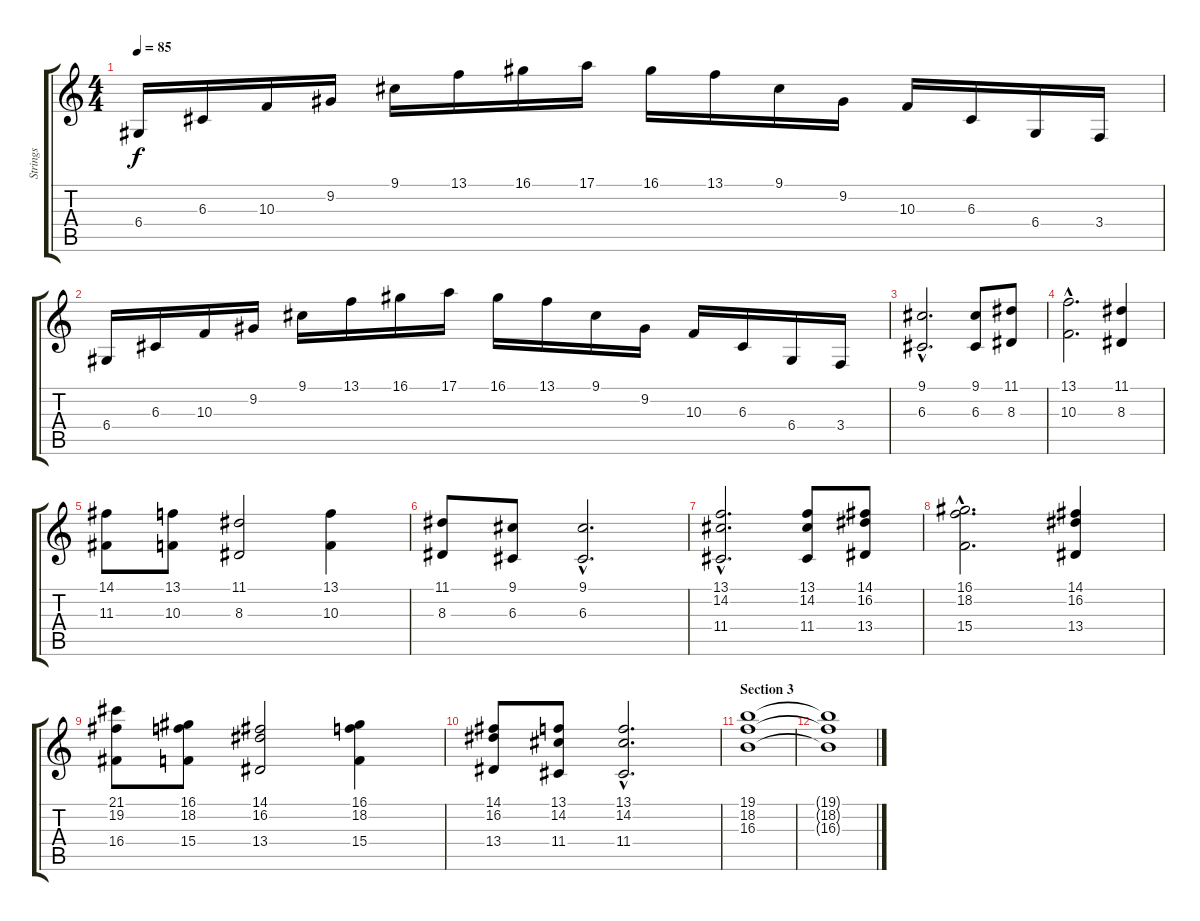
\track ("Strings" "Strings") {instrument stringensemble1}
\staff {score tabs}
\tuning (E4 B3 G3 D3 A2 E2) {hide}
\ts (4 4)
\tempo 85
\clef g2
\ks c
6.4.16{dy f} 6.3.16 10.3.16 9.2.16 9.1.16 13.1.16 16.1.16 17.1.16 16.1.16 13.1.16 9.1.16 9.2.16 10.3.16 6.3.16 6.4.16 3.4.16 |
6.4.16 6.3.16 10.3.16 9.2.16 9.1.16 13.1.16 16.1.16 17.1.16 16.1.16 13.1.16 9.1.16 9.2.16 10.3.16 6.3.16 6.4.16 3.4.16 |
(9.1{hac} 6.3{hac}).2{d} (9.1 6.3).8 (11.1 8.3).8 |
(13.1{hac} 10.3{hac}).2{d} (11.1 8.3).4 |
(14.1 11.3).8 (13.1 10.3).8 (11.1 8.3).2 (13.1 10.3).4 |
(11.1 8.3).8 (9.1 6.3).8 (9.1{hac} 6.3{hac}).2{d} |
(13.1{hac} 14.2{hac} 11.4{hac}).2{d} (13.1 14.2 11.4).8 (14.1 16.2 13.4).8 |
(16.1{hac} 18.2{hac} 15.4{hac}).2{d} (14.1 16.2 13.4).4 |
(21.1 19.2 16.4).8 (16.1 18.2 15.4).8 (14.1 16.2 13.4).2 (16.1 18.2 15.4).4 |
(14.1 16.2 13.4).8 (13.1 14.2 11.4).8 (13.1{hac} 14.2{hac} 11.4{hac}).2{d} |
\section ("" "Section 3")
(19.1 18.2 16.3).1 |
(19.1{t} 18.2{t} 16.3{t}).1
